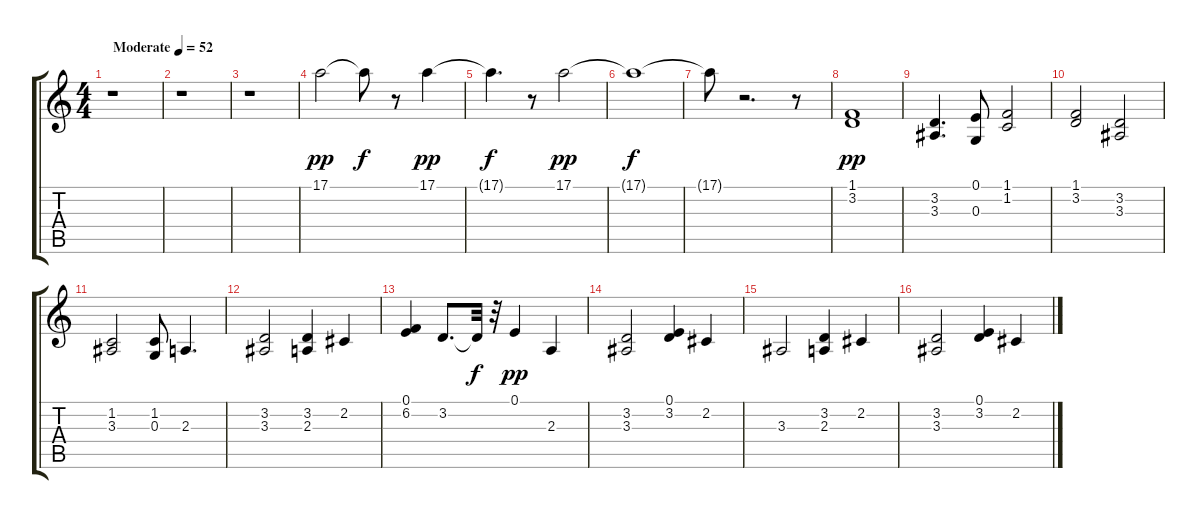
\track "" {instrument stringensemble1}
\staff {score tabs}
\tuning (E4 B3 G3 D3 A2 E2) {hide}
\ts (4 4)
\tempo (52 "Moderate")
\clef g2
\ks c
r.1{dy pp instrument stringensemble1} |
r.1 |
r.1 |
17.1.2 17.1{t}.8{dy f} r.8 17.1.4{dy pp} |
17.1{t}.4{d dy f} r.8 17.1.2{dy pp} |
17.1{t}.1{dy f} |
17.1{t}.8 r.2{d} r.8 |
(1.1 3.2).1{dy pp} |
(3.2 3.3).4{d} (0.1 0.3).8 (1.1 1.2).2 |
(1.1 3.2).2 (3.2 3.3).2 |
(1.2 3.3).2 (1.2 0.3).8 2.3.4{d} |
(3.2 3.3).2 (3.2 2.3).4 2.2.4 |
(0.1 6.2).4 3.2.8{d} 3.2{t}.32{dy f} r.32 0.1.4{dy pp} 2.3.4 |
(3.2 3.3).2 (0.1 3.2).4 2.2.4 |
3.3.2 (3.2 2.3).4 2.2.4 |
(3.2 3.3).2 (0.1 3.2).4 2.2.4
